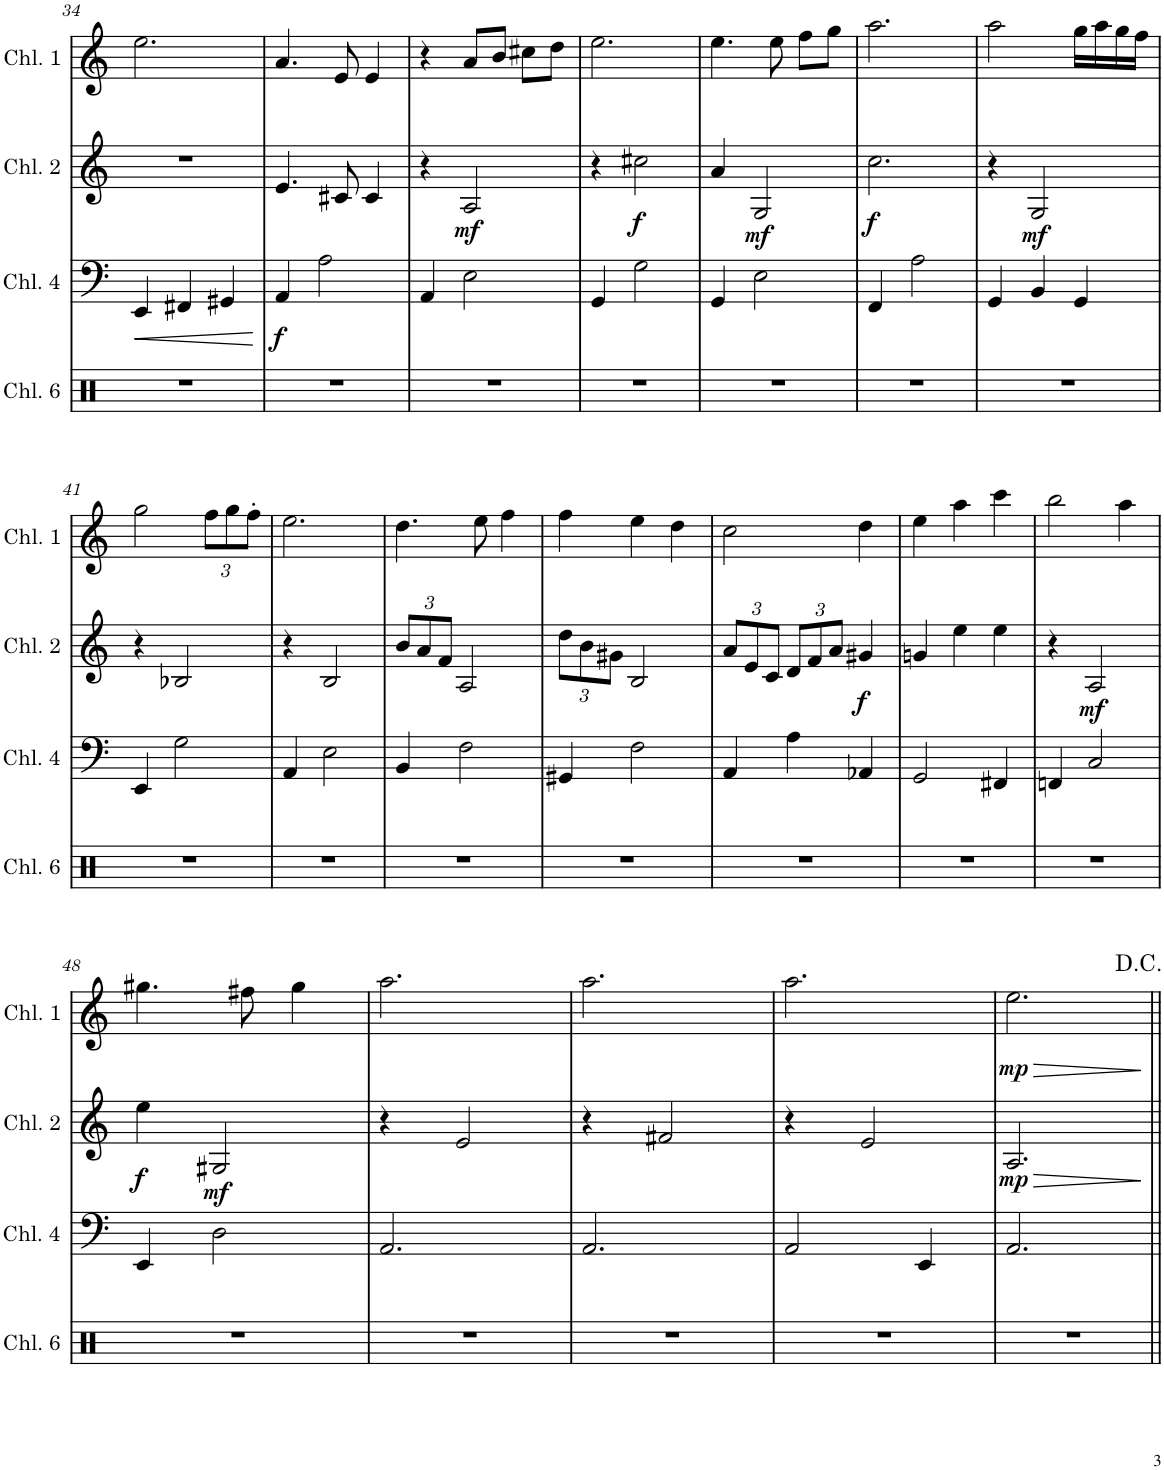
**kern	**kern	**dynam	**kern	**dynam	**kern	**dynam
*part4	*part3	*part3	*part2	*part2	*part1	*part1
*staff4	*staff3	*staff3	*staff2	*staff2	*staff1	*staff1
*I"Channel 6	*I"Channel 4	*	*I"Channel 0	*	*I"Channel 1	*
*I'Chl. 6	*I'Chl. 4	*	*I'Chl. 2	*	*I'Chl. 1	*
!!LO:PB:g=z
*clefX	*clefF4	*	*clefG2	*	*clefG2	*
*k[]	*k[]	*	*k[]	*	*k[]	*
*M3/4	*M3/4	*	*M3/4	*	*M3/4	*
=34	=34	=34	=34	=34	=34	=34
!	!	!LO:HP:b	!	!	!	!
2.r	4EE/	<	2.r	.	2.ee\	.
.	4FF#X/	.	.	.	.	.
.	4GG#X/	.	.	.	.	.
.	.	[	.	.	.	.
=35	=35	=35	=35	=35	=35	=35
!	!	!LO:DY:b	!	!	!	!
2.r	4AA/	f	4.e/	.	4.a/	.
.	2A\	.	.	.	.	.
.	.	.	8c#X/	.	8e/	.
.	.	.	4c#/	.	4e/	.
=36	=36	=36	=36	=36	=36	=36
2.r	4AA/	.	4r	.	4r	.
!	!	!	!	!LO:DY:b	!	!
.	2E\	.	2A/	mf	8a/L	.
.	.	.	.	.	8b/J	.
.	.	.	.	.	8cc#X\L	.
.	.	.	.	.	8dd\J	.
=37	=37	=37	=37	=37	=37	=37
2.r	4GG/	.	4r	.	2.ee\	.
!	!	!	!	!LO:DY:b	!	!
.	2G\	.	2cc#X\	f	.	.
=38	=38	=38	=38	=38	=38	=38
2.r	4GG/	.	4a/	.	4.ee\	.
!	!	!	!	!LO:DY:b	!	!
.	2E\	.	2G/	mf	.	.
.	.	.	.	.	8ee\	.
.	.	.	.	.	8ff\L	.
.	.	.	.	.	8gg\J	.
=39	=39	=39	=39	=39	=39	=39
!	!	!	!	!LO:DY:b	!	!
2.r	4FF/	.	2.cc\	f	2.aa\	.
.	2A\	.	.	.	.	.
=40	=40	=40	=40	=40	=40	=40
2.r	4GG/	.	4r	.	2aa\	.
!	!	!	!	!LO:DY:b	!	!
.	4BB/	.	2G/	mf	.	.
.	4GG/	.	.	.	16gg\LL	.
.	.	.	.	.	16aa\	.
.	.	.	.	.	16gg\	.
.	.	.	.	.	16ff\JJ	.
!!LO:LB:g=z
=41	=41	=41	=41	=41	=41	=41
2.r	4EE/	.	4r	.	2gg\	.
.	2G\	.	2B-X/	.	.	.
*	*	*	*	*	*Xbrackettup	*
.	.	.	.	.	12ff\L	.
.	.	.	.	.	12gg\	.
.	.	.	.	.	12ff'\J	.
=42	=42	=42	=42	=42	=42	=42
2.r	4AA/	.	4r	.	2.ee\	.
.	2E\	.	2B/	.	.	.
=43	=43	=43	=43	=43	=43	=43
*	*	*	*Xbrackettup	*	*	*
2.r	4BB/	.	12b/L	.	4.dd\	.
.	.	.	12a/	.	.	.
.	.	.	12f/J	.	.	.
.	2F\	.	2A/	.	.	.
.	.	.	.	.	8ee\	.
.	.	.	.	.	4ff\	.
=44	=44	=44	=44	=44	=44	=44
2.r	4GG#X/	.	12dd\L	.	4ff\	.
.	.	.	12b\	.	.	.
.	.	.	12g#X\J	.	.	.
.	2F\	.	2B/	.	4ee\	.
.	.	.	.	.	4dd\	.
=45	=45	=45	=45	=45	=45	=45
2.r	4AA/	.	12a/L	.	2cc\	.
.	.	.	12e/	.	.	.
.	.	.	12c/J	.	.	.
.	4A\	.	12d/L	.	.	.
.	.	.	12f/	.	.	.
.	.	.	12a/J	.	.	.
!	!	!	!	!LO:DY:b	!	!
.	4AA-X/	.	4g#X/	f	4dd\	.
=46	=46	=46	=46	=46	=46	=46
2.r	2GG/	.	4gn/	.	4ee\	.
.	.	.	4ee\	.	4aa\	.
.	4FF#X/	.	4ee\	.	4ccc\	.
=47	=47	=47	=47	=47	=47	=47
2.r	4FFn/	.	4r	.	2bb\	.
!	!	!	!	!LO:DY:b	!	!
.	2C/	.	2A/	mf	.	.
.	.	.	.	.	4aa\	.
!!LO:LB:g=z
=48	=48	=48	=48	=48	=48	=48
!	!	!	!	!LO:DY:b	!	!
2.r	4EE/	.	4ee\	f	4.gg#X\	.
!	!	!	!	!LO:DY:b	!	!
.	2D\	.	2G#X/	mf	.	.
.	.	.	.	.	8ff#X\	.
.	.	.	.	.	4gg#\	.
=49	=49	=49	=49	=49	=49	=49
2.r	2.AA/	.	4r	.	2.aa\	.
.	.	.	2e/	.	.	.
=50	=50	=50	=50	=50	=50	=50
2.r	2.AA/	.	4r	.	2.aa\	.
.	.	.	2f#X/	.	.	.
=51	=51	=51	=51	=51	=51	=51
2.r	2AA/	.	4r	.	2.aa\	.
.	.	.	2e/	.	.	.
.	4EE/	.	.	.	.	.
=52	=52	=52	=52	=52	=52	=52
!	!	!	!	!LO:HP:b	!	!LO:HP:b
!	!	!	!	!LO:DY:n=1:b	!	!LO:DY:n=1:b
2.r	2.AA/	.	2.A/	> mp	2.ee\	> mp
.	.	.	.	]	.	]
=||	=||	=||	=||	=||	=||	=||
*-	*-	*-	*-	*-	*-	*-
